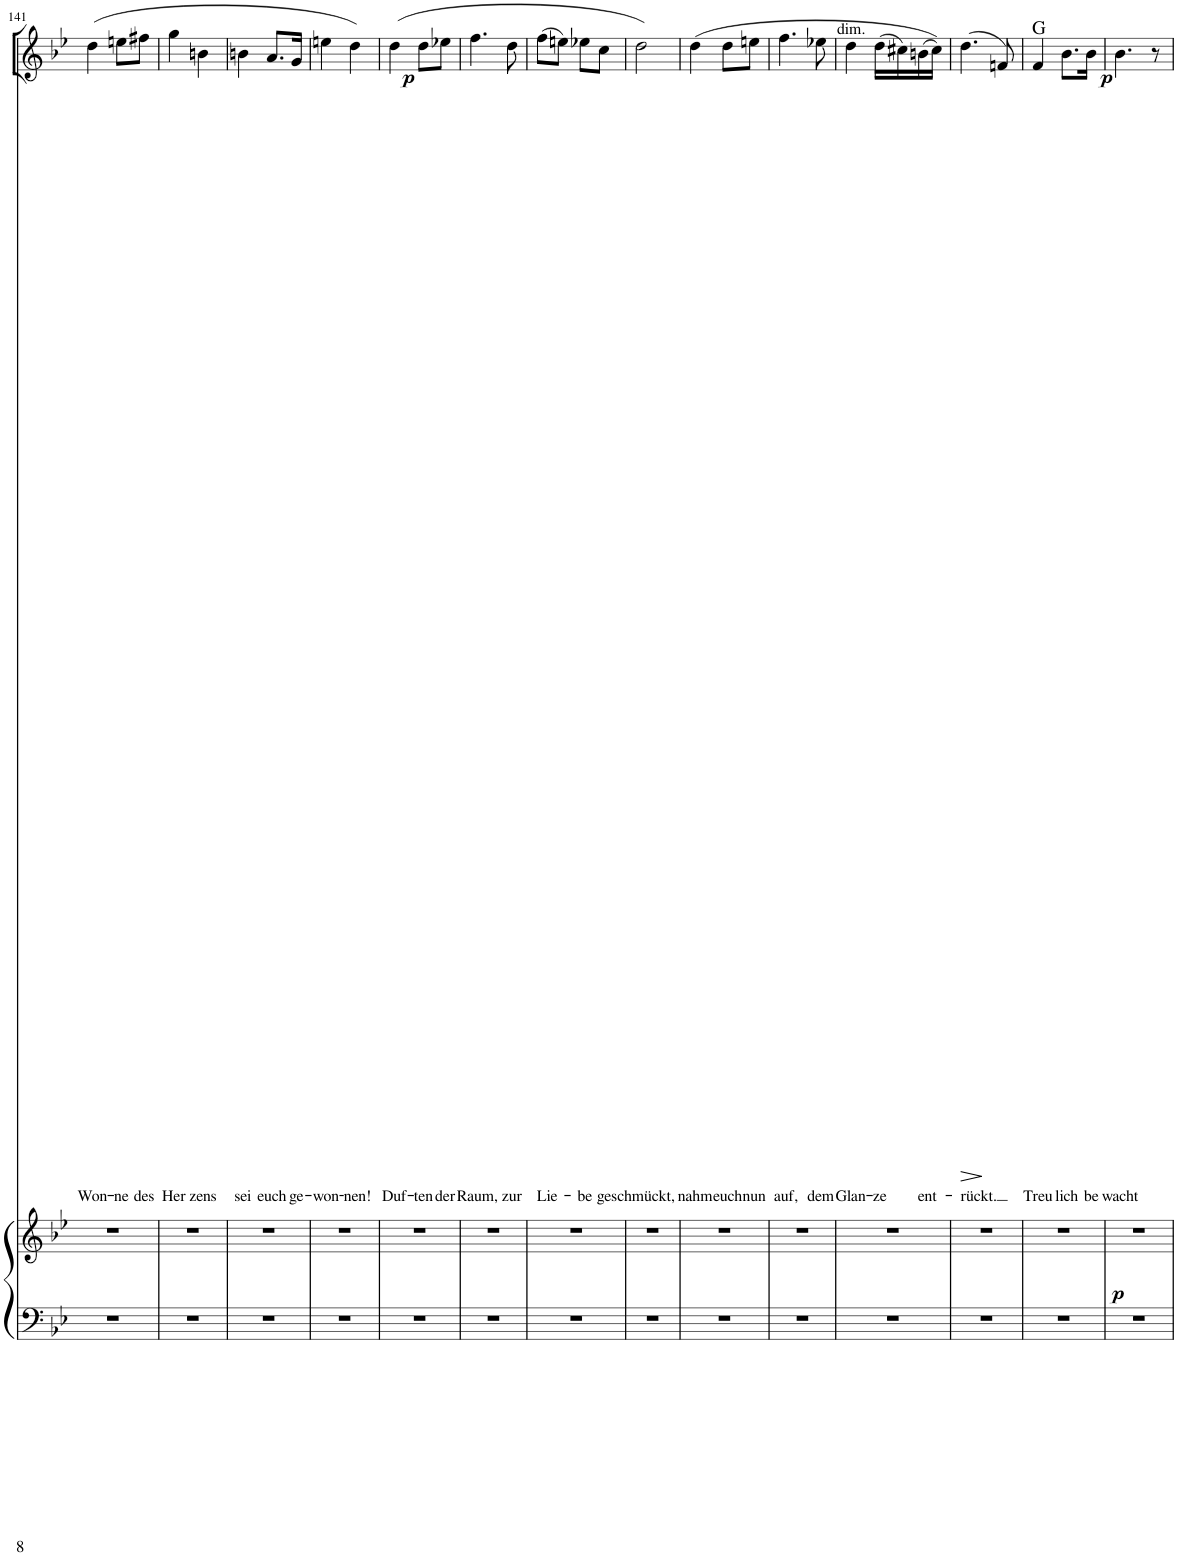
**kern	**text	**dynam
*part1	*part1	*part1
*staff1	*staff1	*staff1
*I"Soprano	*	*
!!LO:PB:g=z
*clefG2	*	*
*Trd1c2	*	*
*k[b-e-]	*	*
*M2/4	*	*
=141	=141	=141
!	!LO:LY:b	!
(4dd\	Won-	.
!	!LO:LY:b	!
8een\L	-ne	.
!	!LO:LY:b	!
8ff#X\J	des	.
=142	=142	=142
!	!LO:LY:b	!
4gg\	Her-	.
!	!LO:LY:b	!
4bn\	-zens	.
=143	=143	=143
!	!LO:LY:b	!
4bn\	sei	.
!	!LO:LY:b	!
8.a/L	euch	.
!	!LO:LY:b	!
16g/Jk	ge-	.
=144	=144	=144
!	!LO:LY:b	!
4een\	-won-	.
!	!LO:LY:b	!
4dd\)	-nen!	.
=145	=145	=145
!	!LO:LY:b	!LO:DY:b
(4dd\	Duf-	p
!	!LO:LY:b	!
8dd\L	-ten-	.
!	!LO:LY:b	!
8ee-X\J	-der	.
=146	=146	=146
!	!LO:LY:b	!
4.ff\	Raum,	.
!	!LO:LY:b	!
8dd\	zur	.
=147	=147	=147
!	!LO:LY:b	!
(8ff\L	Lie-	.
8een\J)	.	.
!	!LO:LY:b	!
8ee-X\L	-be	.
!	!LO:LY:b	!
8cc\J	ge-	.
=148	=148	=148
!	!LO:LY:b	!
2dd\)	-schmückt,	.
=149	=149	=149
!	!LO:LY:b	!
(4dd\	nahm	.
!	!LO:LY:b	!
8dd\L	euch	.
!	!LO:LY:b	!
8een\J	nun	.
=150	=150	=150
!	!LO:LY:b	!
4.ff\	auf,	.
!	!LO:LY:b	!
8ee-X\	dem	.
=151	=151	=151
!	!LO:LY:b	!
4dd\	Glan-	.
!	!LO:LY:b	!
(16dd\LL	-ze	.
16cc#X\)	.	.
!	!LO:LY:b	!
(16bn\	ent-	.
16cc#\JJ))	.	.
=152	=152	=152
!	!LO:LY:b	!LO:HP:b
(4.dd\	-rückt.	>
8fn/)	.	]
=153	=153	=153
!LO:TX:a:t=G	!	!
!	!LO:LY:b	!LO:DY:b
4f/	Treu	p
!	!LO:LY:b	!
8.b-\L	-lich	.
!	!LO:LY:b	!
16b-\Jk	be-	.
=154	=154	=154
!	!LO:LY:b	!
4.b-\	-wacht	.
8r	.	.
=	=	=
*-	*-	*-
